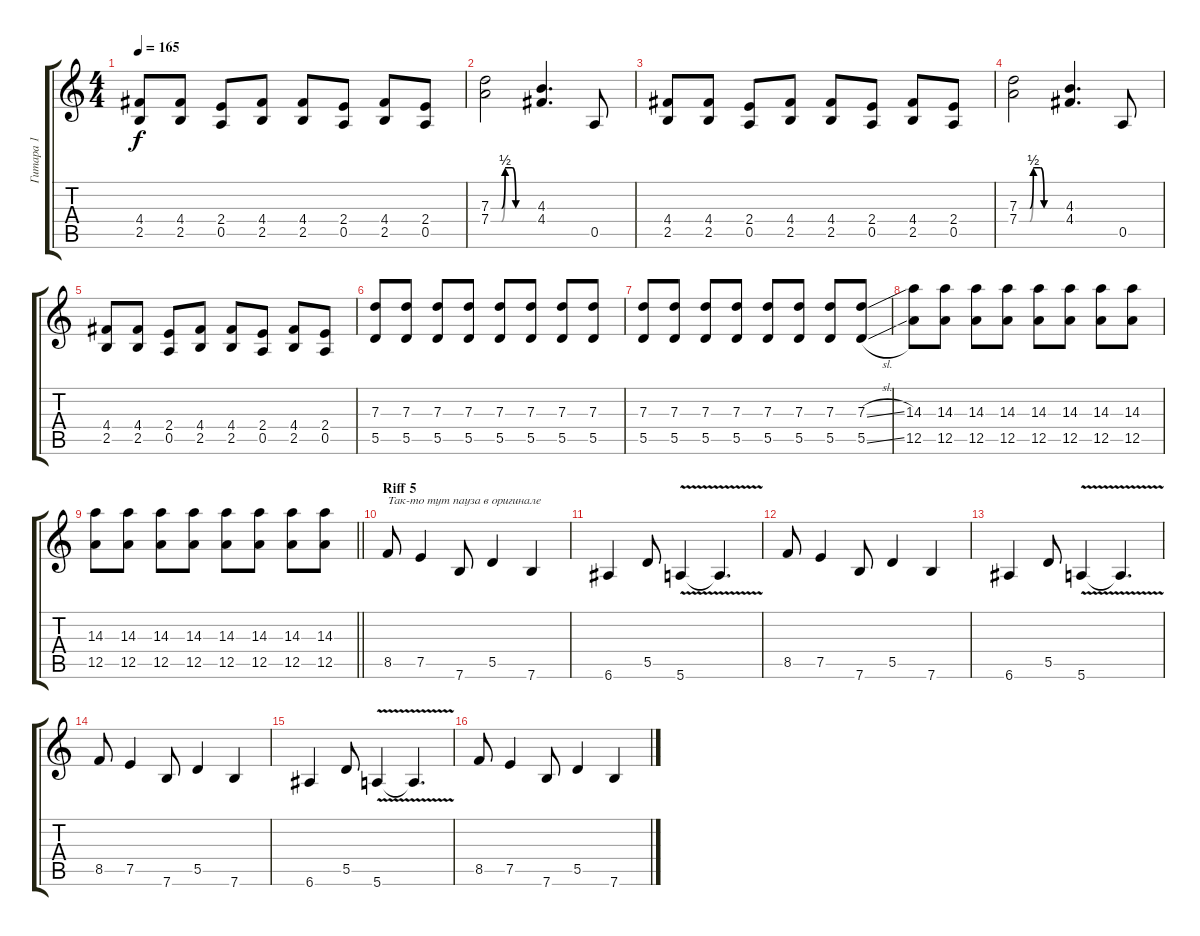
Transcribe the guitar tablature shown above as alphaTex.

\track ("Гитара 1" "Гитара 1") {instrument distortionguitar}
\staff {score tabs}
\tuning (E4 B3 G3 D3 A2 E2) {hide}
\ts (4 4)
\tempo 165
\clef g2
\ks c
(4.4 2.5).8{dy f} (4.4 2.5).8 (2.4 0.5).8 (4.4 2.5).8 (4.4 2.5).8 (2.4 0.5).8 (4.4 2.5).8 (2.4 0.5).8 |
(7.3{be (custom 0 0 15 0 20 2 30 2 35 0 60 0)} 7.4{be (custom 0 0 10 0 15 0 20 2 30 2 35 0 60 0)}).2 (4.3 4.4).4{d} 0.5.8 |
(4.4 2.5).8 (4.4 2.5).8 (2.4 0.5).8 (4.4 2.5).8 (4.4 2.5).8 (2.4 0.5).8 (4.4 2.5).8 (2.4 0.5).8 |
(7.3{be (custom 0 0 15 0 20 2 30 2 35 0 60 0)} 7.4{be (custom 0 0 10 0 15 0 20 2 30 2 35 0 60 0)}).2 (4.3 4.4).4{d} 0.5.8 |
(4.4 2.5).8 (4.4 2.5).8 (2.4 0.5).8 (4.4 2.5).8 (4.4 2.5).8 (2.4 0.5).8 (4.4 2.5).8 (2.4 0.5).8 |
(7.3 5.5).8 (7.3 5.5).8 (7.3 5.5).8 (7.3 5.5).8 (7.3 5.5).8 (7.3 5.5).8 (7.3 5.5).8 (7.3 5.5).8 |
(7.3 5.5).8 (7.3 5.5).8 (7.3 5.5).8 (7.3 5.5).8 (7.3 5.5).8 (7.3 5.5).8 (7.3 5.5).8 (7.3{sl} 5.5{sl}).8 |
(14.3 12.5).8 (14.3 12.5).8 (14.3 12.5).8 (14.3 12.5).8 (14.3 12.5).8 (14.3 12.5).8 (14.3 12.5).8 (14.3 12.5).8 |
\barLineRight lightlight
(14.3 12.5).8 (14.3 12.5).8 (14.3 12.5).8 (14.3 12.5).8 (14.3 12.5).8 (14.3 12.5).8 (14.3 12.5).8 (14.3 12.5).8 |
\section ("" "Riff 5")
8.5.8{txt "Так-то тут пауза в оригинале"} 7.5.4 7.6.8 5.5.4 7.6.4 |
6.6.4 5.5.8 5.6{v}.4 5.6{t}.4{d} |
8.5.8 7.5.4 7.6.8 5.5.4 7.6.4 |
6.6.4 5.5.8 5.6{v}.4 5.6{t}.4{d} |
8.5.8 7.5.4 7.6.8 5.5.4 7.6.4 |
6.6.4 5.5.8 5.6{v}.4 5.6{t}.4{d} |
8.5.8 7.5.4 7.6.8 5.5.4 7.6.4
